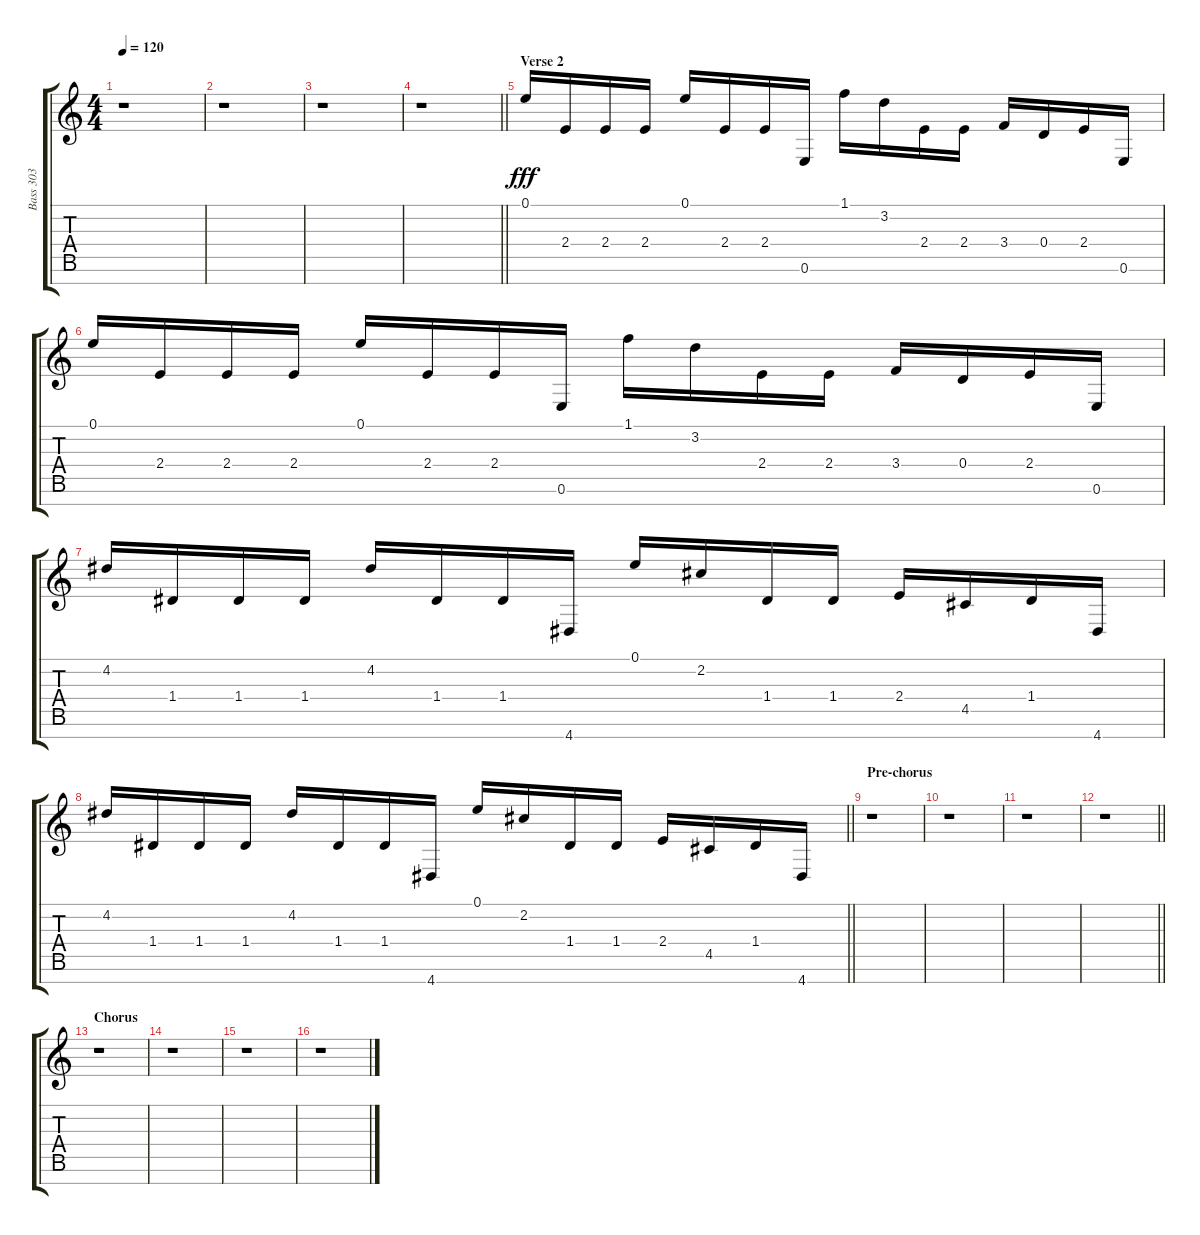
\track ("Bass 303" "Bass 303") {instrument synthbass1}
\staff {score tabs}
\tuning (E4 B3 G3 D3 A2 E2 B1) {hide}
\ts (4 4)
\tempo 120
\clef g2
\ks c
r.1{dy fff} |
r.1 |
r.1 |
\barLineRight lightlight
r.1 |
\section ("" "Verse 2")
0.1.16 2.4.16 2.4.16 2.4.16 0.1.16 2.4.16 2.4.16 0.6.16 1.1.16 3.2.16 2.4.16 2.4.16 3.4.16 0.4.16 2.4.16 0.6.16 |
0.1.16 2.4.16 2.4.16 2.4.16 0.1.16 2.4.16 2.4.16 0.6.16 1.1.16 3.2.16 2.4.16 2.4.16 3.4.16 0.4.16 2.4.16 0.6.16 |
4.2.16 1.4.16 1.4.16 1.4.16 4.2.16 1.4.16 1.4.16 4.7.16 0.1.16 2.2.16 1.4.16 1.4.16 2.4.16 4.5.16 1.4.16 4.7.16 |
\barLineRight lightlight
4.2.16 1.4.16 1.4.16 1.4.16 4.2.16 1.4.16 1.4.16 4.7.16 0.1.16 2.2.16 1.4.16 1.4.16 2.4.16 4.5.16 1.4.16 4.7.16 |
\section ("" "Pre-chorus")
r.1 |
r.1 |
r.1 |
\barLineRight lightlight
r.1 |
\section ("" "Chorus")
r.1 |
r.1 |
r.1 |
r.1
